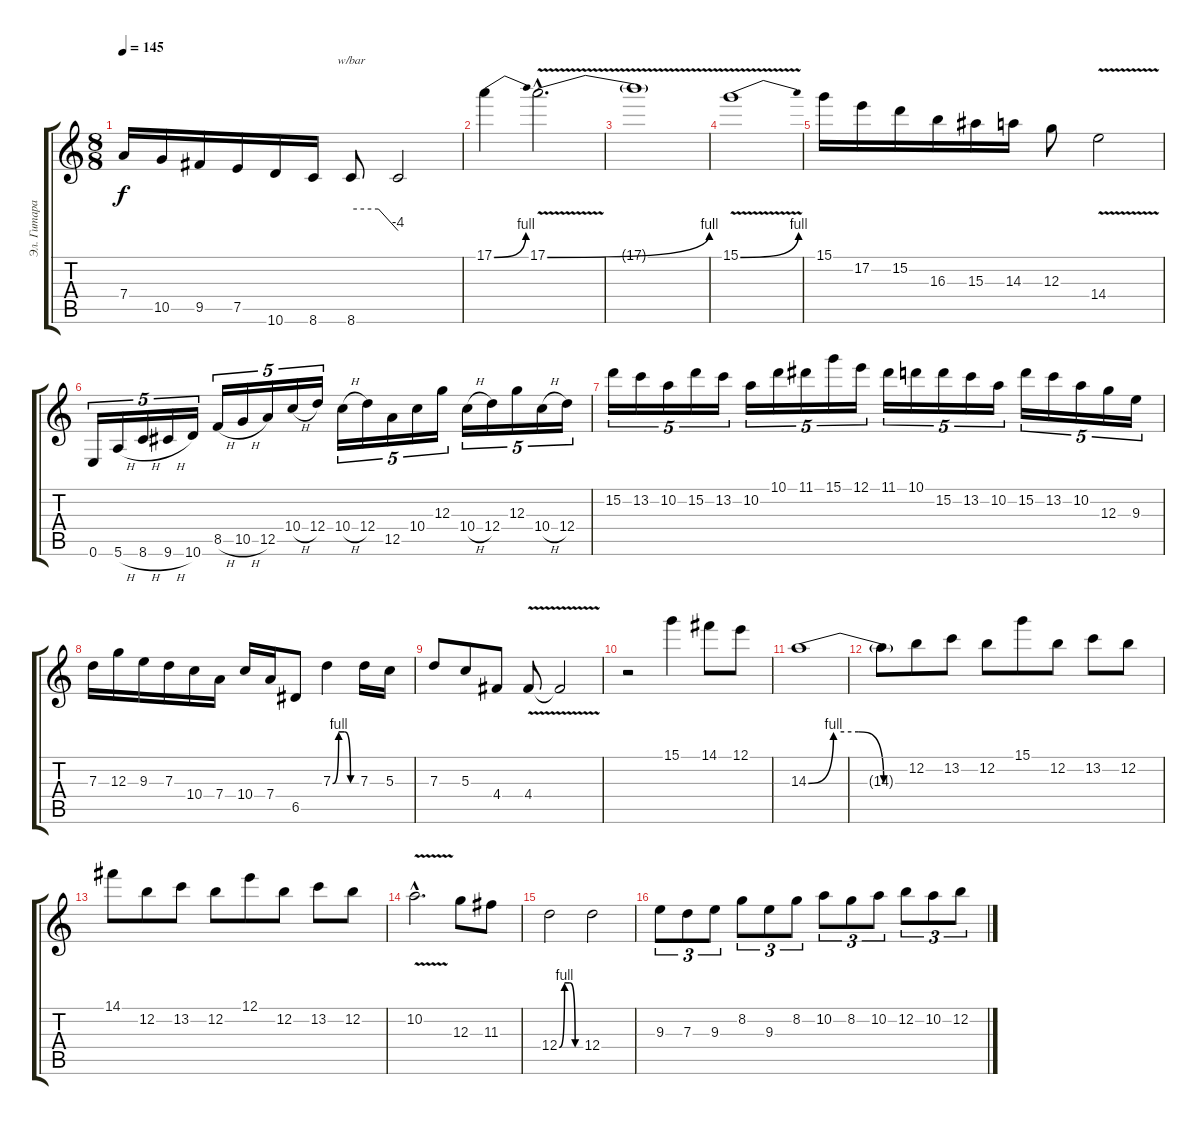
\track ("Эл. Гитара" "Эл. Гитара") {instrument distortionguitar}
\staff {score tabs}
\tuning (E4 B3 G3 D3 A2 E2) {hide}
\ts (8 8)
\tempo 145
\clef g2
\ks c
7.4.16{dy f} 10.5.16 9.5.16 7.5.16 10.6.16 8.6.16 8.6.8{tbe (custom default 0 0 35 0 60 -16)} 8.6{t}.2 |
17.1{be (bend 0 0 60 4)}.4 17.1{be (bend 0 0 60 4) v hac}.2{d} |
17.1{t}.1 |
15.1{be (bend 0 0 60 4) v}.1 |
15.1.16 17.2.16 15.2.16 16.3.16 15.3.16 14.3.16 12.3.8 14.4{v}.2 |
0.6.16{tu (5 4)} 5.6{h}.16{tu (5 4)} 8.6{h}.16{tu (5 4)} 9.6{h}.16{tu (5 4)} 10.6.16{tu (5 4)} 8.5{h}.16{tu (5 4)} 10.5{h}.16{tu (5 4)} 12.5.16{tu (5 4)} 10.4{h}.16{tu (5 4)} 12.4.16{tu (5 4)} 10.4{h}.16{tu (5 4)} 12.4.16{tu (5 4)} 12.5.16{tu (5 4)} 10.4.16{tu (5 4)} 12.3.16{tu (5 4)} 10.4{h}.16{tu (5 4)} 12.4.16{tu (5 4)} 12.3.16{tu (5 4)} 10.4{h}.16{tu (5 4)} 12.4.16{tu (5 4)} |
15.2.16{tu (5 4)} 13.2.16{tu (5 4)} 10.2.16{tu (5 4)} 15.2.16{tu (5 4)} 13.2.16{tu (5 4)} 10.2.16{tu (5 4)} 10.1.16{tu (5 4)} 11.1.16{tu (5 4)} 15.1.16{tu (5 4)} 12.1.16{tu (5 4)} 11.1.16{tu (5 4)} 10.1.16{tu (5 4)} 15.2.16{tu (5 4)} 13.2.16{tu (5 4)} 10.2.16{tu (5 4)} 15.2.16{tu (5 4)} 13.2.16{tu (5 4)} 10.2.16{tu (5 4)} 12.3.16{tu (5 4)} 9.3.16{tu (5 4)} |
7.3.16 12.3.16 9.3.16 7.3.16 10.4.16 7.4.16 10.4.16 7.4.16 6.5.8 7.3{be (custom 0 0 15 4 30 4 45 0 60 0)}.4 7.3.16 5.3.16 |
7.3.8 5.3.8 4.4.8 4.4{v}.8 4.4{t}.2 |
r.2 15.1.4 14.1.8 12.1.8 |
14.3{be (custom 0 0 15 4 30 4 45 0 60 0)}.1 |
14.3{t}.8 12.2.8 13.2.8 12.2.8 15.1.8 12.2.8 13.2.8 12.2.8 |
14.1.8 12.2.8 13.2.8 12.2.8 12.1.8 12.2.8 13.2.8 12.2.8 |
10.2{v hac}.2{d} 12.3.8 11.3.8 |
12.4{be (custom 0 0 15 4 30 4 45 0 60 0)}.2 12.4.2 |
9.3.8{tu (3 2)} 7.3.8{tu (3 2)} 9.3.8{tu (3 2)} 8.2.8{tu (3 2)} 9.3.8{tu (3 2)} 8.2.8{tu (3 2)} 10.2.8{tu (3 2)} 8.2.8{tu (3 2)} 10.2.8{tu (3 2)} 12.2.8{tu (3 2)} 10.2.8{tu (3 2)} 12.2.8{tu (3 2)}
